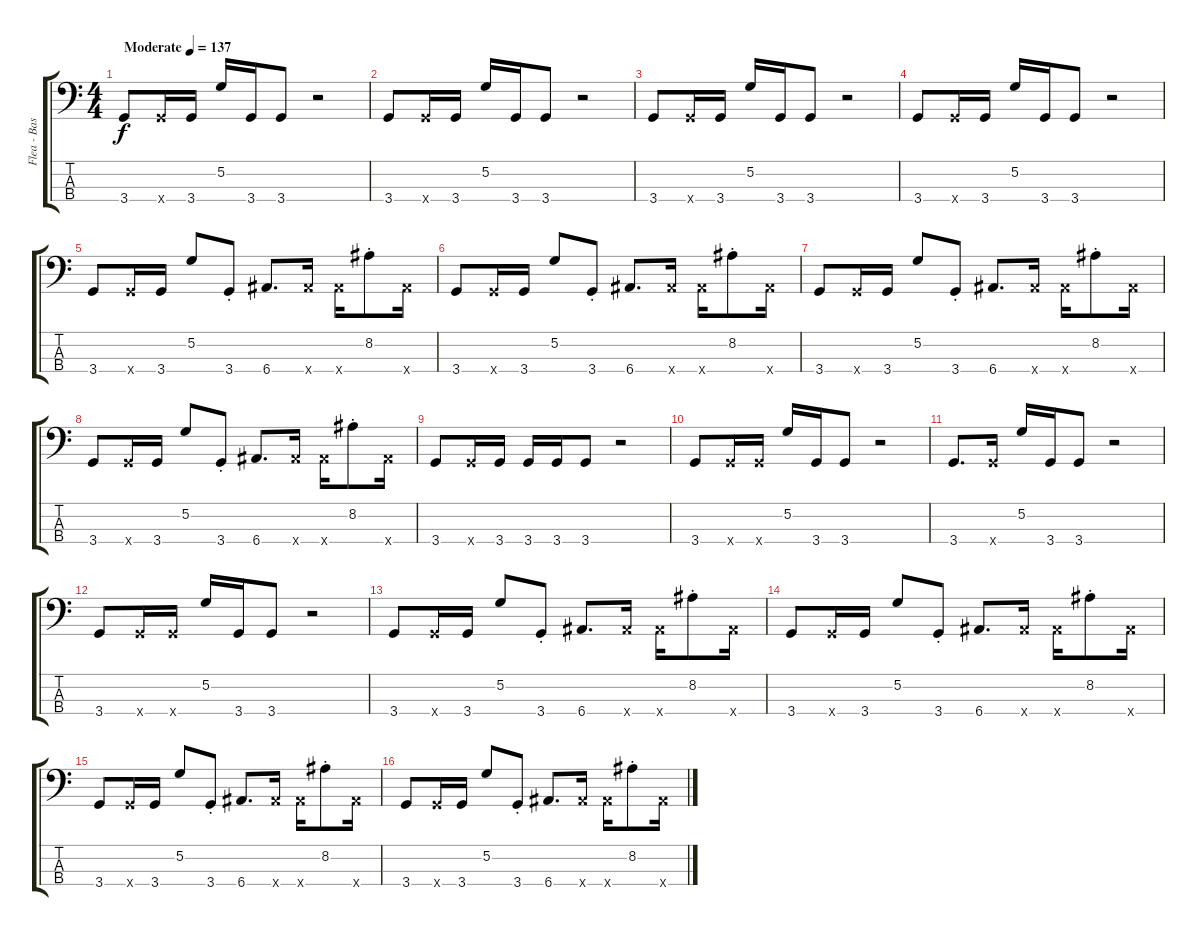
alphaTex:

\track ("Flea - Bass" "Flea - Bas") {instrument slapbass2}
\staff {score tabs}
\tuning (G2 D2 A1 E1) {hide}
\ts (4 4)
\tempo (137 "Moderate")
\clef f4
\ks c
3.4.8{dy f instrument slapbass2} 3.4{x}.16 3.4.16 5.2.16 3.4.16 3.4.8 r.2 |
3.4.8 3.4{x}.16 3.4.16 5.2.16 3.4.16 3.4.8 r.2 |
3.4.8 3.4{x}.16 3.4.16 5.2.16 3.4.16 3.4.8 r.2 |
3.4.8 3.4{x}.16 3.4.16 5.2.16 3.4.16 3.4.8 r.2 |
3.4.8 3.4{x}.16 3.4.16 5.2.8 3.4{st}.8 6.4.8{d} 6.4{x}.16 6.4{x}.16 8.2{st}.8 6.4{x}.16 |
3.4.8 3.4{x}.16 3.4.16 5.2.8 3.4{st}.8 6.4.8{d} 6.4{x}.16 6.4{x}.16 8.2{st}.8 6.4{x}.16 |
3.4.8 3.4{x}.16 3.4.16 5.2.8 3.4{st}.8 6.4.8{d} 6.4{x}.16 6.4{x}.16 8.2{st}.8 6.4{x}.16 |
3.4.8 3.4{x}.16 3.4.16 5.2.8 3.4{st}.8 6.4.8{d} 6.4{x}.16 6.4{x}.16 8.2{st}.8 6.4{x}.16 |
3.4.8 3.4{x}.16 3.4.16 3.4.16 3.4.16 3.4.8 r.2 |
3.4.8 3.4{x}.16 3.4{x}.16 5.2.16 3.4.16 3.4.8 r.2 |
3.4.8{d} 3.4{x}.16 5.2.16 3.4.16 3.4.8 r.2 |
3.4.8 3.4{x}.16 3.4{x}.16 5.2.16 3.4.16 3.4.8 r.2 |
3.4.8 3.4{x}.16 3.4.16 5.2.8 3.4{st}.8 6.4.8{d} 6.4{x}.16 6.4{x}.16 8.2{st}.8 6.4{x}.16 |
3.4.8 3.4{x}.16 3.4.16 5.2.8 3.4{st}.8 6.4.8{d} 6.4{x}.16 6.4{x}.16 8.2{st}.8 6.4{x}.16 |
3.4.8 3.4{x}.16 3.4.16 5.2.8 3.4{st}.8 6.4.8{d} 6.4{x}.16 6.4{x}.16 8.2{st}.8 6.4{x}.16 |
3.4.8 3.4{x}.16 3.4.16 5.2.8 3.4{st}.8 6.4.8{d} 6.4{x}.16 6.4{x}.16 8.2{st}.8 6.4{x}.16
